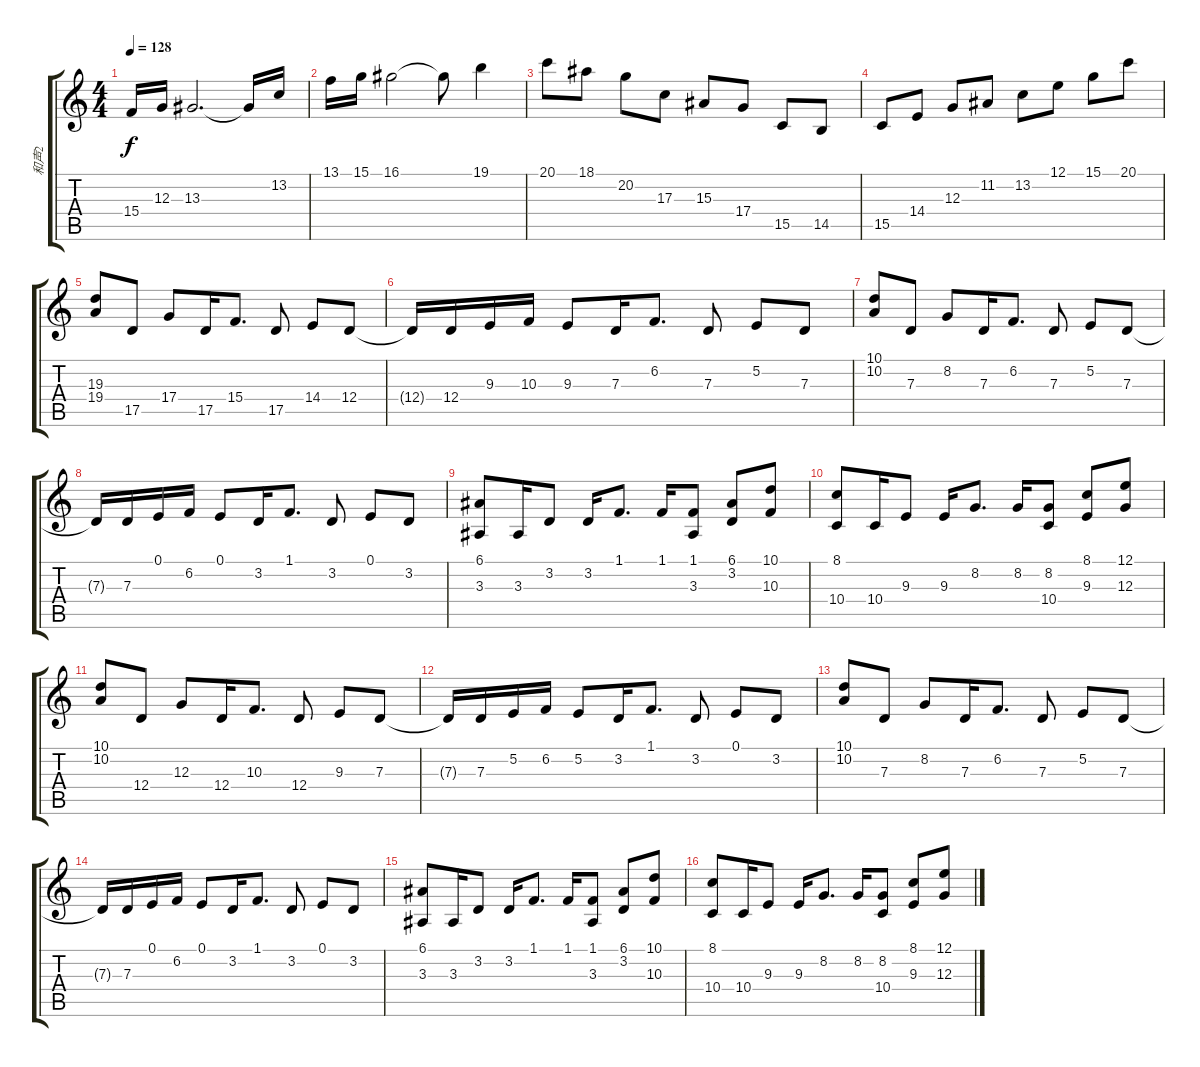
\track ("和声2" "和声2") {instrument brasssection}
\staff {score tabs}
\tuning (E4 B3 G3 D3 A2 E2) {hide}
\ts (4 4)
\tempo 128
\clef g2
\ks c
15.4.16{dy f} 12.3.16 13.3.2{d} 13.3{t}.16 13.2.16 |
13.1.16 15.1.16 16.1.2 16.1{t}.8 19.1.4 |
20.1.8 18.1.8 20.2.8 17.3.8 15.3.8 17.4.8 15.5.8 14.5.8 |
15.5.8 14.4.8 12.3.8 11.2.8 13.2.8 12.1.8 15.1.8 20.1.8 |
(19.3 19.4).8{instrument overdrivenguitar} 17.5.8 17.4.8 17.5.16 15.4.8{d} 17.5.8 14.4.8 12.4.8 |
12.4{t}.16 12.4.16 9.3.16 10.3.16 9.3.8 7.3.16 6.2.8{d} 7.3.8 5.2.8 7.3.8 |
(10.1 10.2).8 7.3.8 8.2.8 7.3.16 6.2.8{d} 7.3.8 5.2.8 7.3.8 |
7.3{t}.16 7.3.16 0.1.16 6.2.16 0.1.8 3.2.16 1.1.8{d} 3.2.8 0.1.8 3.2.8 |
(6.1 3.3).8 3.3.16 3.2.8 3.2.16 1.1.8{d} 1.1.16 (1.1 3.3).8 (6.1 3.2).8 (10.1 10.3).8 |
(8.1 10.4).8 10.4.16 9.3.8 9.3.16 8.2.8{d} 8.2.16 (8.2 10.4).8 (8.1 9.3).8 (12.1 12.3).8 |
(10.1 10.2).8 12.4.8 12.3.8 12.4.16 10.3.8{d} 12.4.8 9.3.8 7.3.8 |
7.3{t}.16 7.3.16 5.2.16 6.2.16 5.2.8 3.2.16 1.1.8{d} 3.2.8 0.1.8 3.2.8 |
(10.1 10.2).8 7.3.8 8.2.8 7.3.16 6.2.8{d} 7.3.8 5.2.8 7.3.8 |
7.3{t}.16 7.3.16 0.1.16 6.2.16 0.1.8 3.2.16 1.1.8{d} 3.2.8 0.1.8 3.2.8 |
(6.1 3.3).8 3.3.16 3.2.8 3.2.16 1.1.8{d} 1.1.16 (1.1 3.3).8 (6.1 3.2).8 (10.1 10.3).8 |
(8.1 10.4).8 10.4.16 9.3.8 9.3.16 8.2.8{d} 8.2.16 (8.2 10.4).8 (8.1 9.3).8 (12.1 12.3).8
